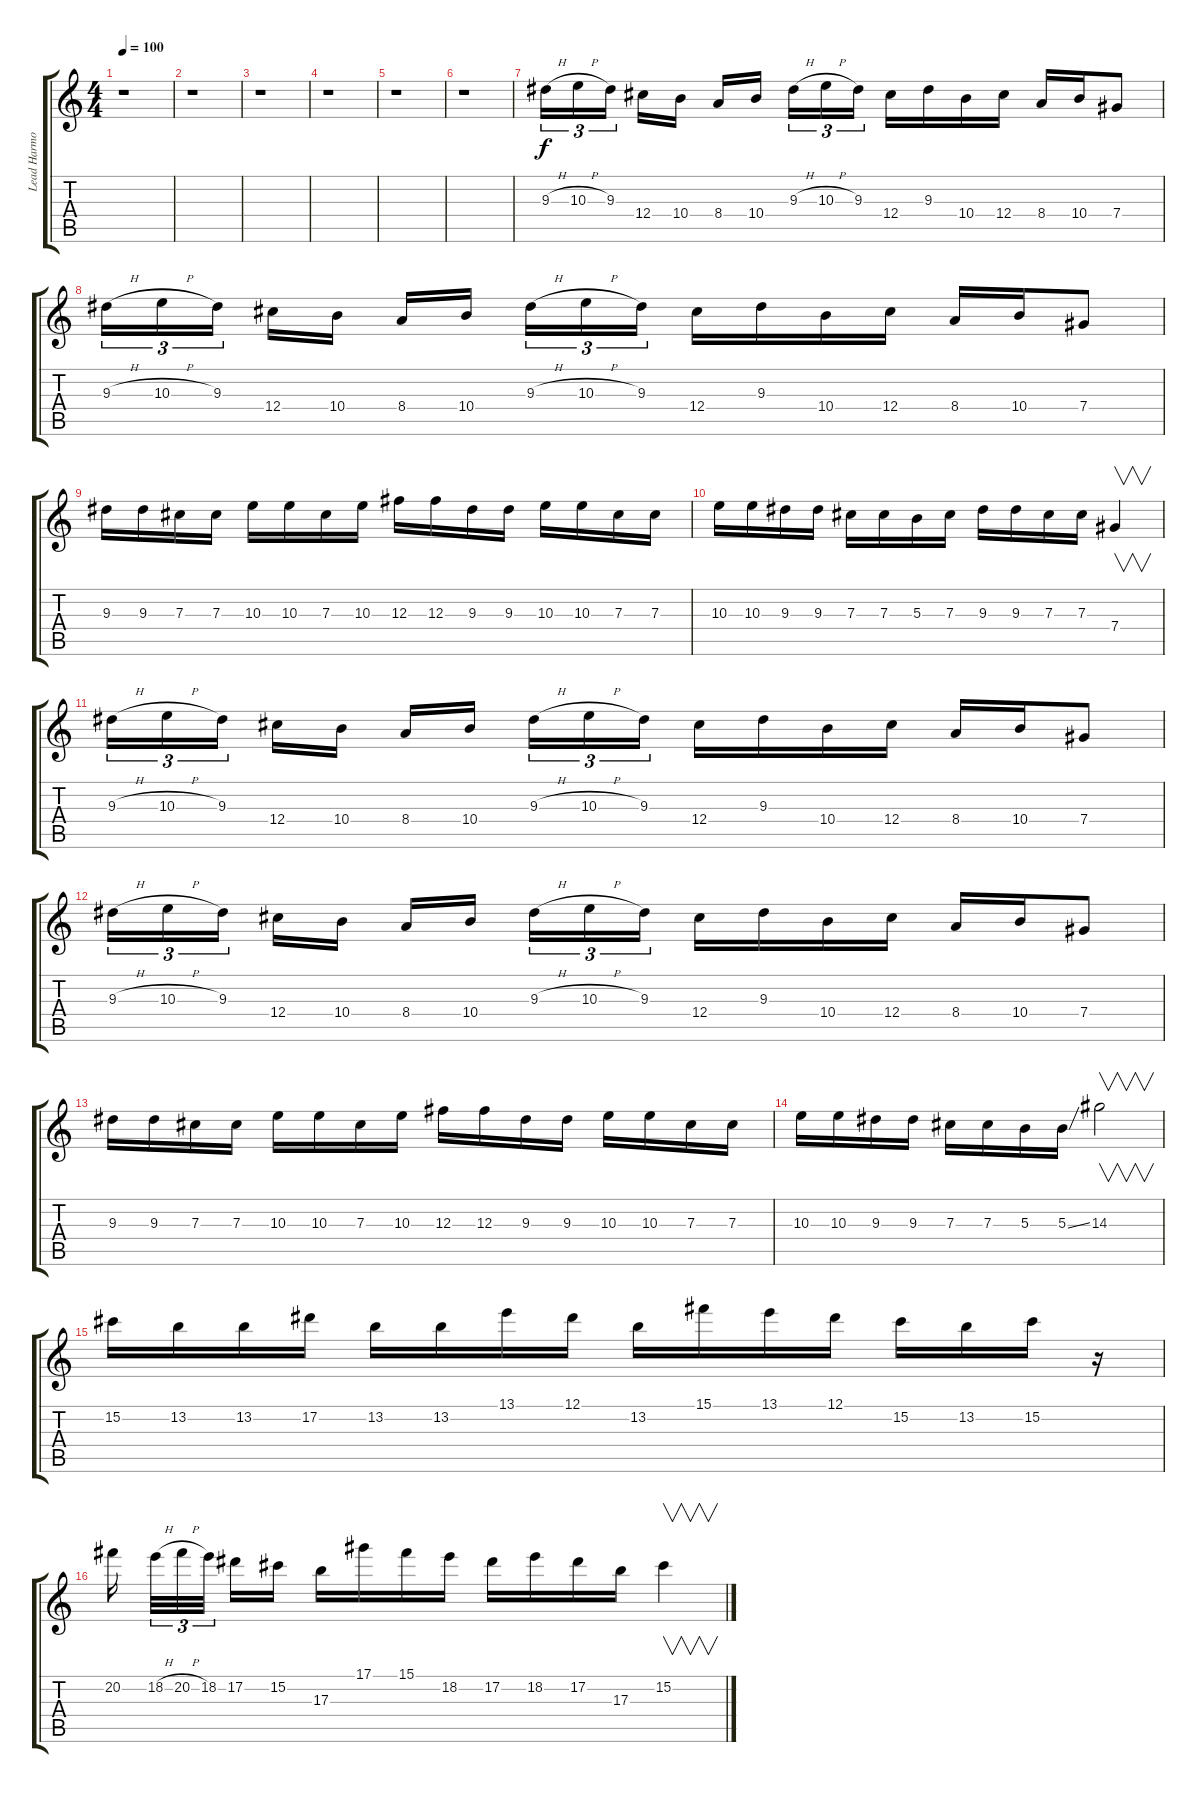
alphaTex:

\track ("Lead Harmony" "Lead Harmo") {instrument overdrivenguitar}
\staff {score tabs}
\tuning (Eb4 Bb3 Gb3 Db3 Ab2 Db2) {hide}
\ts (4 4)
\tempo 100
\clef g2
\ks c
r.1{dy f} |
r.1 |
r.1 |
r.1 |
r.1 |
r.1 |
9.3{h}.16{tu (3 2)} 10.3{h}.16{tu (3 2)} 9.3.16{tu (3 2)} 12.4.16 10.4.16 8.4.16 10.4.16 9.3{h}.16{tu (3 2)} 10.3{h}.16{tu (3 2)} 9.3.16{tu (3 2)} 12.4.16 9.3.16 10.4.16 12.4.16 8.4.16 10.4.16 7.4.8 |
9.3{h}.16{tu (3 2)} 10.3{h}.16{tu (3 2)} 9.3.16{tu (3 2)} 12.4.16 10.4.16 8.4.16 10.4.16 9.3{h}.16{tu (3 2)} 10.3{h}.16{tu (3 2)} 9.3.16{tu (3 2)} 12.4.16 9.3.16 10.4.16 12.4.16 8.4.16 10.4.16 7.4.8 |
9.3.16 9.3.16 7.3.16 7.3.16 10.3.16 10.3.16 7.3.16 10.3.16 12.3.16 12.3.16 9.3.16 9.3.16 10.3.16 10.3.16 7.3.16 7.3.16 |
10.3.16 10.3.16 9.3.16 9.3.16 7.3.16 7.3.16 5.3.16 7.3.16 9.3.16 9.3.16 7.3.16 7.3.16 7.4.4{v} |
9.3{h}.16{tu (3 2)} 10.3{h}.16{tu (3 2)} 9.3.16{tu (3 2)} 12.4.16 10.4.16 8.4.16 10.4.16 9.3{h}.16{tu (3 2)} 10.3{h}.16{tu (3 2)} 9.3.16{tu (3 2)} 12.4.16 9.3.16 10.4.16 12.4.16 8.4.16 10.4.16 7.4.8 |
9.3{h}.16{tu (3 2)} 10.3{h}.16{tu (3 2)} 9.3.16{tu (3 2)} 12.4.16 10.4.16 8.4.16 10.4.16 9.3{h}.16{tu (3 2)} 10.3{h}.16{tu (3 2)} 9.3.16{tu (3 2)} 12.4.16 9.3.16 10.4.16 12.4.16 8.4.16 10.4.16 7.4.8 |
9.3.16 9.3.16 7.3.16 7.3.16 10.3.16 10.3.16 7.3.16 10.3.16 12.3.16 12.3.16 9.3.16 9.3.16 10.3.16 10.3.16 7.3.16 7.3.16 |
10.3.16 10.3.16 9.3.16 9.3.16 7.3.16 7.3.16 5.3.16 5.3{ss}.16 14.3.2{v} |
15.2.16 13.2.16 13.2.16 17.2.16 13.2.16 13.2.16 13.1.16 12.1.16 13.2.16 15.1.16 13.1.16 12.1.16 15.2.16 13.2.16 15.2.16 r.16 |
20.2.16 18.2{h}.32{tu (3 2)} 20.2{h}.32{tu (3 2)} 18.2.32{tu (3 2)} 17.2.16 15.2.16 17.3.16 17.1.16 15.1.16 18.2.16 17.2.16 18.2.16 17.2.16 17.3.16 15.2.4{v}
